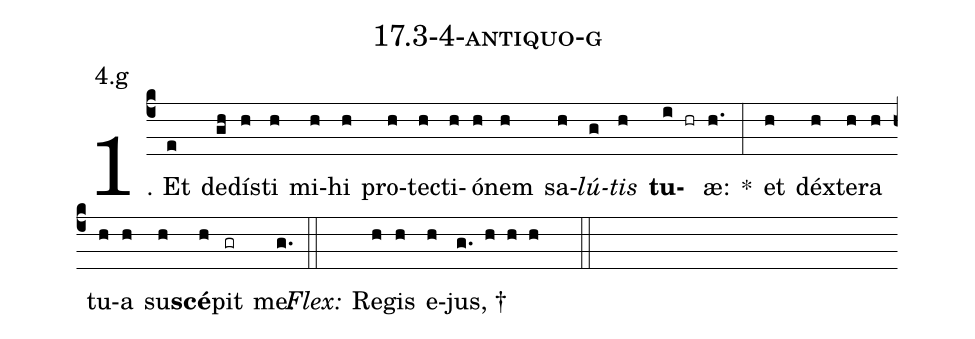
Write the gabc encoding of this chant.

name: 17.3-4-antiquo-g;
annotation: 4.g;
%%
(c4)1. Et(e) de(gh)dís(h)ti(h) mi(h)hi(h) pro(h)tec(h)ti(h)ó(h)nem(h) sa(h)<i>lú</i>(g)<i>tis</i>(h) <b>tu</b>(i hr)æ:(h.) *(:) et(h) déx(h)te(h)ra(h) tu(h)a(h) su(h)<b>scé</b>(h)pit(gr) me:(g.) (::)
<i>Flex:</i>()  Re(h)gis(h) e(h)jus, †(g. h h h  ::)

%E(h) u(h) o(h) u(h) a(h) e.(g.) (::)
